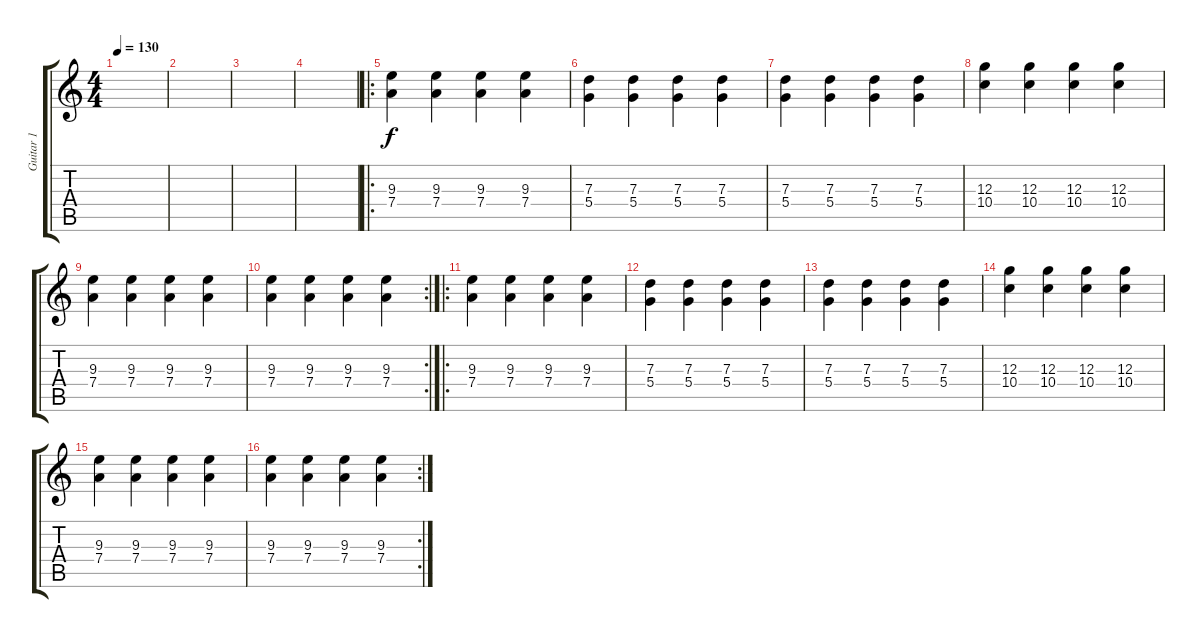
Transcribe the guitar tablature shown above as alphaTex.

\track ("Guitar 1" "Guitar 1") {instrument distortionguitar}
\staff {score tabs}
\tuning (E4 B3 G3 D3 A2 E2) {hide}
\ts (4 4)
\tempo 130
\clef g2
\ks c
|
|
|
|
\ro
(9.3 7.4).4 (9.3 7.4).4 (9.3 7.4).4 (9.3 7.4).4 |
(7.3 5.4).4 (7.3 5.4).4 (7.3 5.4).4 (7.3 5.4).4 |
(7.3 5.4).4 (7.3 5.4).4 (7.3 5.4).4 (7.3 5.4).4 |
(12.3 10.4).4 (12.3 10.4).4 (12.3 10.4).4 (12.3 10.4).4 |
(9.3 7.4).4 (9.3 7.4).4 (9.3 7.4).4 (9.3 7.4).4 |
\rc 2
(9.3 7.4).4 (9.3 7.4).4 (9.3 7.4).4 (9.3 7.4).4 |
\ro
(9.3 7.4).4 (9.3 7.4).4 (9.3 7.4).4 (9.3 7.4).4 |
(7.3 5.4).4 (7.3 5.4).4 (7.3 5.4).4 (7.3 5.4).4 |
(7.3 5.4).4 (7.3 5.4).4 (7.3 5.4).4 (7.3 5.4).4 |
(12.3 10.4).4 (12.3 10.4).4 (12.3 10.4).4 (12.3 10.4).4 |
(9.3 7.4).4 (9.3 7.4).4 (9.3 7.4).4 (9.3 7.4).4 |
\rc 2
(9.3 7.4).4 (9.3 7.4).4 (9.3 7.4).4 (9.3 7.4).4
